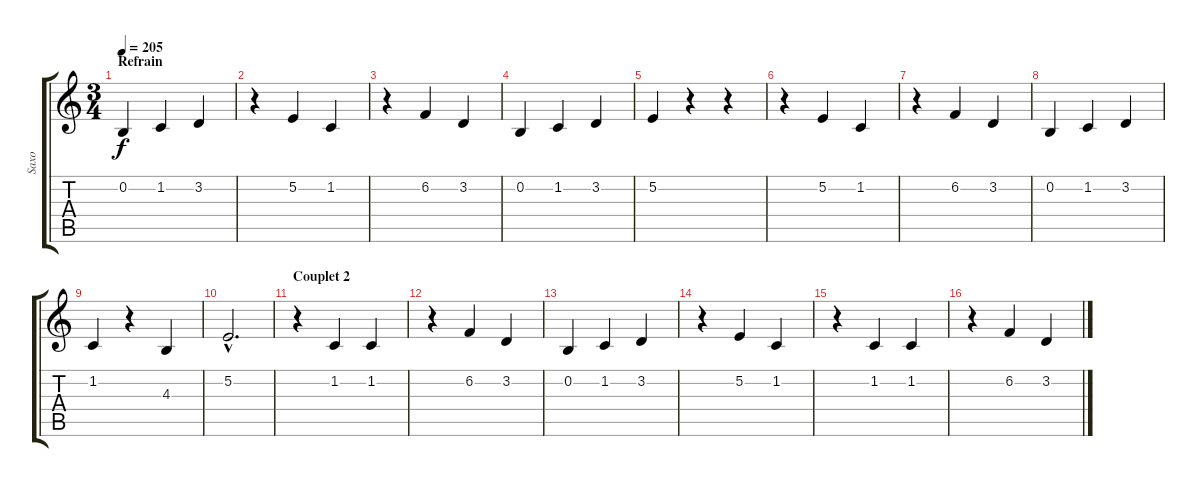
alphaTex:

\track ("Saxo" "Saxo") {instrument tenorsax}
\staff {score tabs}
\tuning (E4 B3 G3 D3 A2 E2) {hide}
\ts (3 4)
\section ("" "Refrain")
\tempo 205
\clef g2
\ks c
0.2.4{dy f} 1.2.4 3.2.4 |
r.4 5.2.4 1.2.4 |
r.4 6.2.4 3.2.4 |
0.2.4 1.2.4 3.2.4 |
5.2.4 r.4 r.4 |
r.4 5.2.4 1.2.4 |
r.4 6.2.4 3.2.4 |
0.2.4 1.2.4 3.2.4 |
1.2.4 r.4 4.3.4 |
5.2{hac}.2{d} |
\section ("" "Couplet 2")
r.4 1.2.4 1.2.4 |
r.4 6.2.4 3.2.4 |
0.2.4 1.2.4 3.2.4 |
r.4 5.2.4 1.2.4 |
r.4 1.2.4 1.2.4 |
r.4 6.2.4 3.2.4
